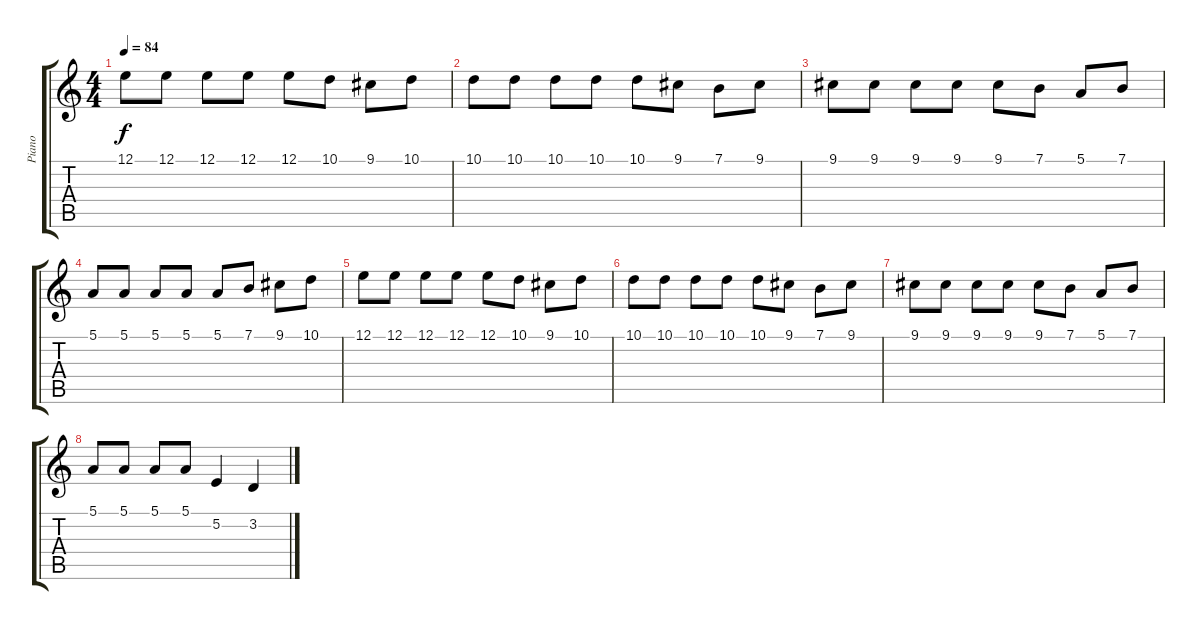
\track ("Piano" "Piano") {instrument acousticgrandpiano}
\staff {score tabs}
\tuning (E4 B3 G3 D3 A2 E2) {hide}
\ts (4 4)
\tempo 84
\clef g2
\ks c
12.1.8{dy f} 12.1.8 12.1.8 12.1.8 12.1.8 10.1.8 9.1.8 10.1.8 |
10.1.8 10.1.8 10.1.8 10.1.8 10.1.8 9.1.8 7.1.8 9.1.8 |
9.1.8 9.1.8 9.1.8 9.1.8 9.1.8 7.1.8 5.1.8 7.1.8 |
5.1.8 5.1.8 5.1.8 5.1.8 5.1.8 7.1.8 9.1.8 10.1.8 |
12.1.8 12.1.8 12.1.8 12.1.8 12.1.8 10.1.8 9.1.8 10.1.8 |
10.1.8 10.1.8 10.1.8 10.1.8 10.1.8 9.1.8 7.1.8 9.1.8 |
9.1.8 9.1.8 9.1.8 9.1.8 9.1.8 7.1.8 5.1.8 7.1.8 |
5.1.8 5.1.8 5.1.8 5.1.8 5.2.4 3.2.4
